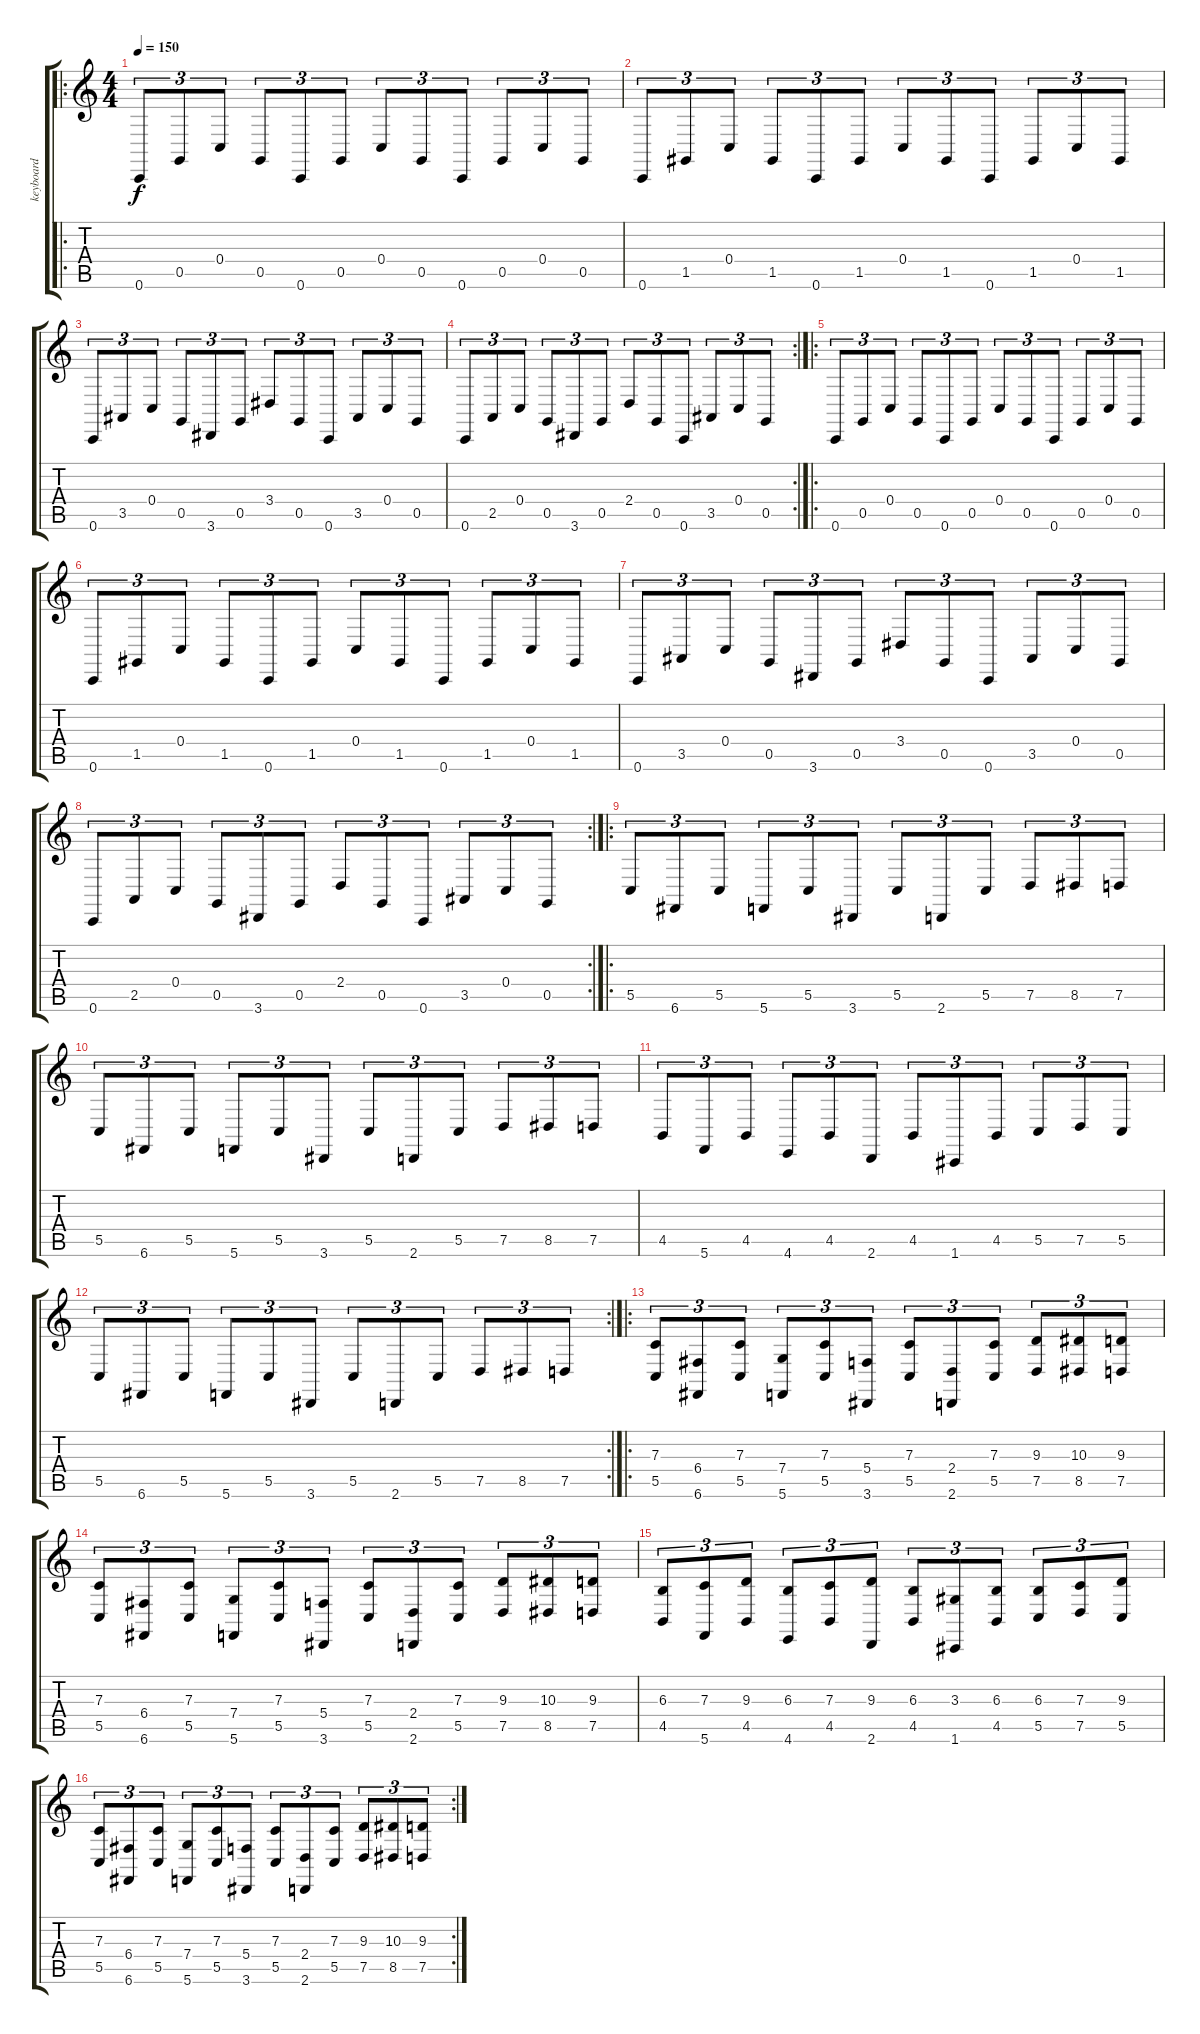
\track ("keyboard" "keyboard") {instrument acousticgrandpiano}
\staff {score tabs}
\tuning (D4 A3 F3 C3 G2 C2) {hide}
\ro
\ts (4 4)
\tempo 150
\clef g2
\ks c
0.6.8{tu (3 2) dy f instrument acousticgrandpiano} 0.5.8{tu (3 2)} 0.4.8{tu (3 2)} 0.5.8{tu (3 2)} 0.6.8{tu (3 2)} 0.5.8{tu (3 2)} 0.4.8{tu (3 2)} 0.5.8{tu (3 2)} 0.6.8{tu (3 2)} 0.5.8{tu (3 2)} 0.4.8{tu (3 2)} 0.5.8{tu (3 2)} |
0.6.8{tu (3 2)} 1.5.8{tu (3 2)} 0.4.8{tu (3 2)} 1.5.8{tu (3 2)} 0.6.8{tu (3 2)} 1.5.8{tu (3 2)} 0.4.8{tu (3 2)} 1.5.8{tu (3 2)} 0.6.8{tu (3 2)} 1.5.8{tu (3 2)} 0.4.8{tu (3 2)} 1.5.8{tu (3 2)} |
0.6.8{tu (3 2)} 3.5.8{tu (3 2)} 0.4.8{tu (3 2)} 0.5.8{tu (3 2)} 3.6.8{tu (3 2)} 0.5.8{tu (3 2)} 3.4.8{tu (3 2)} 0.5.8{tu (3 2)} 0.6.8{tu (3 2)} 3.5.8{tu (3 2)} 0.4.8{tu (3 2)} 0.5.8{tu (3 2)} |
\rc 2
0.6.8{tu (3 2)} 2.5.8{tu (3 2)} 0.4.8{tu (3 2)} 0.5.8{tu (3 2)} 3.6.8{tu (3 2)} 0.5.8{tu (3 2)} 2.4.8{tu (3 2)} 0.5.8{tu (3 2)} 0.6.8{tu (3 2)} 3.5.8{tu (3 2)} 0.4.8{tu (3 2)} 0.5.8{tu (3 2)} |
\ro
0.6.8{tu (3 2)} 0.5.8{tu (3 2)} 0.4.8{tu (3 2)} 0.5.8{tu (3 2)} 0.6.8{tu (3 2)} 0.5.8{tu (3 2)} 0.4.8{tu (3 2)} 0.5.8{tu (3 2)} 0.6.8{tu (3 2)} 0.5.8{tu (3 2)} 0.4.8{tu (3 2)} 0.5.8{tu (3 2)} |
0.6.8{tu (3 2)} 1.5.8{tu (3 2)} 0.4.8{tu (3 2)} 1.5.8{tu (3 2)} 0.6.8{tu (3 2)} 1.5.8{tu (3 2)} 0.4.8{tu (3 2)} 1.5.8{tu (3 2)} 0.6.8{tu (3 2)} 1.5.8{tu (3 2)} 0.4.8{tu (3 2)} 1.5.8{tu (3 2)} |
0.6.8{tu (3 2)} 3.5.8{tu (3 2)} 0.4.8{tu (3 2)} 0.5.8{tu (3 2)} 3.6.8{tu (3 2)} 0.5.8{tu (3 2)} 3.4.8{tu (3 2)} 0.5.8{tu (3 2)} 0.6.8{tu (3 2)} 3.5.8{tu (3 2)} 0.4.8{tu (3 2)} 0.5.8{tu (3 2)} |
\rc 2
0.6.8{tu (3 2)} 2.5.8{tu (3 2)} 0.4.8{tu (3 2)} 0.5.8{tu (3 2)} 3.6.8{tu (3 2)} 0.5.8{tu (3 2)} 2.4.8{tu (3 2)} 0.5.8{tu (3 2)} 0.6.8{tu (3 2)} 3.5.8{tu (3 2)} 0.4.8{tu (3 2)} 0.5.8{tu (3 2)} |
\ro
5.5.8{tu (3 2)} 6.6.8{tu (3 2)} 5.5.8{tu (3 2)} 5.6.8{tu (3 2)} 5.5.8{tu (3 2)} 3.6.8{tu (3 2)} 5.5.8{tu (3 2)} 2.6.8{tu (3 2)} 5.5.8{tu (3 2)} 7.5.8{tu (3 2)} 8.5.8{tu (3 2)} 7.5.8{tu (3 2)} |
5.5.8{tu (3 2)} 6.6.8{tu (3 2)} 5.5.8{tu (3 2)} 5.6.8{tu (3 2)} 5.5.8{tu (3 2)} 3.6.8{tu (3 2)} 5.5.8{tu (3 2)} 2.6.8{tu (3 2)} 5.5.8{tu (3 2)} 7.5.8{tu (3 2)} 8.5.8{tu (3 2)} 7.5.8{tu (3 2)} |
4.5.8{tu (3 2)} 5.6.8{tu (3 2)} 4.5.8{tu (3 2)} 4.6.8{tu (3 2)} 4.5.8{tu (3 2)} 2.6.8{tu (3 2)} 4.5.8{tu (3 2)} 1.6.8{tu (3 2)} 4.5.8{tu (3 2)} 5.5.8{tu (3 2)} 7.5.8{tu (3 2)} 5.5.8{tu (3 2)} |
\rc 2
5.5.8{tu (3 2)} 6.6.8{tu (3 2)} 5.5.8{tu (3 2)} 5.6.8{tu (3 2)} 5.5.8{tu (3 2)} 3.6.8{tu (3 2)} 5.5.8{tu (3 2)} 2.6.8{tu (3 2)} 5.5.8{tu (3 2)} 7.5.8{tu (3 2)} 8.5.8{tu (3 2)} 7.5.8{tu (3 2)} |
\ro
(7.3 5.5).8{tu (3 2)} (6.4 6.6).8{tu (3 2)} (7.3 5.5).8{tu (3 2)} (7.4 5.6).8{tu (3 2)} (7.3 5.5).8{tu (3 2)} (5.4 3.6).8{tu (3 2)} (7.3 5.5).8{tu (3 2)} (2.4 2.6).8{tu (3 2)} (7.3 5.5).8{tu (3 2)} (9.3 7.5).8{tu (3 2)} (10.3 8.5).8{tu (3 2)} (9.3 7.5).8{tu (3 2)} |
(7.3 5.5).8{tu (3 2)} (6.4 6.6).8{tu (3 2)} (7.3 5.5).8{tu (3 2)} (7.4 5.6).8{tu (3 2)} (7.3 5.5).8{tu (3 2)} (5.4 3.6).8{tu (3 2)} (7.3 5.5).8{tu (3 2)} (2.4 2.6).8{tu (3 2)} (7.3 5.5).8{tu (3 2)} (9.3 7.5).8{tu (3 2)} (10.3 8.5).8{tu (3 2)} (9.3 7.5).8{tu (3 2)} |
(6.3 4.5).8{tu (3 2)} (7.3 5.6).8{tu (3 2)} (9.3 4.5).8{tu (3 2)} (6.3 4.6).8{tu (3 2)} (7.3 4.5).8{tu (3 2)} (9.3 2.6).8{tu (3 2)} (6.3 4.5).8{tu (3 2)} (3.3 1.6).8{tu (3 2)} (6.3 4.5).8{tu (3 2)} (6.3 5.5).8{tu (3 2)} (7.3 7.5).8{tu (3 2)} (9.3 5.5).8{tu (3 2)} |
\rc 2
(7.3 5.5).8{tu (3 2)} (6.4 6.6).8{tu (3 2)} (7.3 5.5).8{tu (3 2)} (7.4 5.6).8{tu (3 2)} (7.3 5.5).8{tu (3 2)} (5.4 3.6).8{tu (3 2)} (7.3 5.5).8{tu (3 2)} (2.4 2.6).8{tu (3 2)} (7.3 5.5).8{tu (3 2)} (9.3 7.5).8{tu (3 2)} (10.3 8.5).8{tu (3 2)} (9.3 7.5).8{tu (3 2)}
